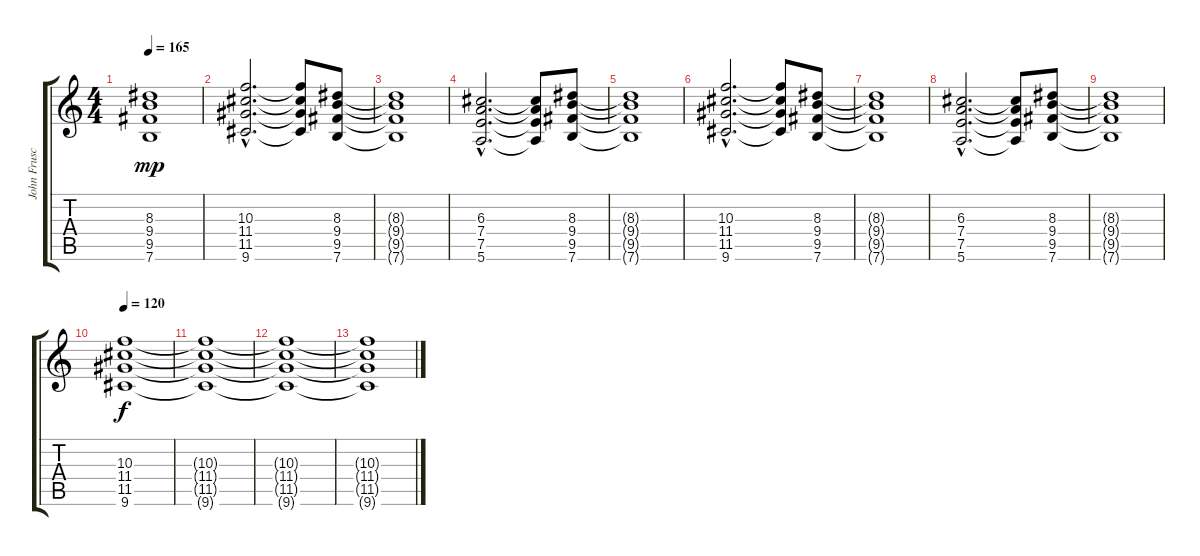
\track ("John Frusciante - Guitar" "John Frusc") {instrument overdrivenguitar}
\staff {score tabs}
\tuning (E4 B3 G3 D3 A2 E2) {hide}
\ts (4 4)
\tempo 165
\clef g2
\ks c
(8.3{t} 9.4{t} 9.5{t} 7.6{t}).1{dy mp} |
(10.3{hac} 11.4{hac} 11.5{hac} 9.6{hac}).2{d} (10.3{t} 11.4{t} 11.5{t} 9.6{t}).8 (8.3 9.4 9.5 7.6).8 |
(8.3{t} 9.4{t} 9.5{t} 7.6{t}).1 |
(6.3{hac} 7.4{hac} 7.5{hac} 5.6{hac}).2{d} (6.3{t} 7.4{t} 7.5{t} 5.6{t}).8 (8.3 9.4 9.5 7.6).8 |
(8.3{t} 9.4{t} 9.5{t} 7.6{t}).1 |
(10.3{hac} 11.4{hac} 11.5{hac} 9.6{hac}).2{d} (10.3{t} 11.4{t} 11.5{t} 9.6{t}).8 (8.3 9.4 9.5 7.6).8 |
(8.3{t} 9.4{t} 9.5{t} 7.6{t}).1 |
(6.3{hac} 7.4{hac} 7.5{hac} 5.6{hac}).2{d} (6.3{t} 7.4{t} 7.5{t} 5.6{t}).8 (8.3 9.4 9.5 7.6).8 |
(8.3{t} 9.4{t} 9.5{t} 7.6{t}).1 |
\tempo 120
(10.3 11.4 11.5 9.6).1{dy f} |
(10.3{t} 11.4{t} 11.5{t} 9.6{t}).1 |
(10.3{t} 11.4{t} 11.5{t} 9.6{t}).1 |
(10.3{t} 11.4{t} 11.5{t} 9.6{t}).1
